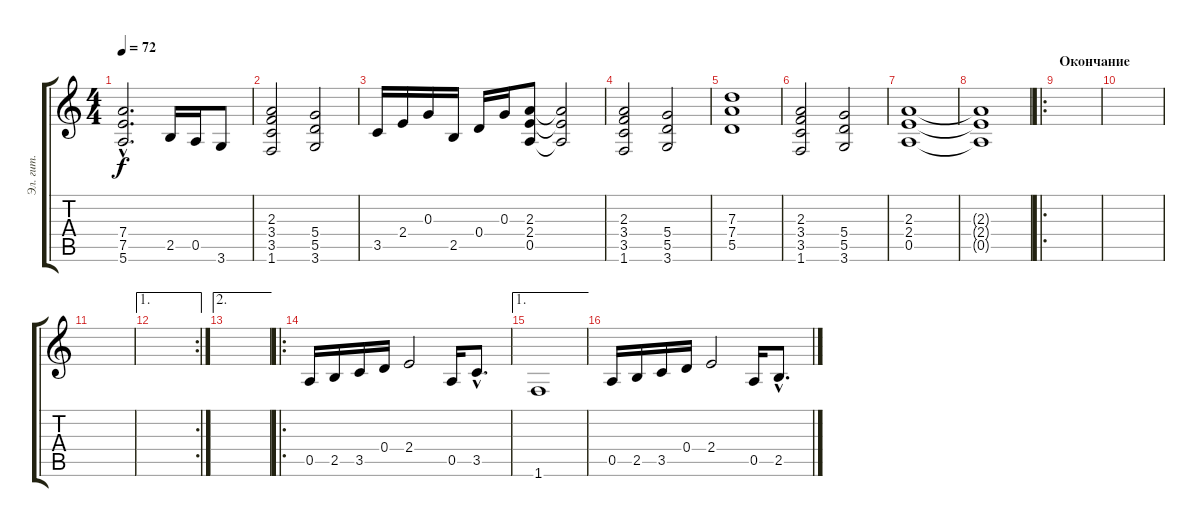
\track ("Эл. гит." "Эл. гит.") {instrument distortionguitar}
\staff {score tabs}
\tuning (E4 B3 G3 D3 A2 E2) {hide}
\ts (4 4)
\tempo 72
\clef g2
\ks c
(7.4{hac} 7.5{hac} 5.6{hac}).2{d dy f} 2.5.16 0.5.16 3.6.8 |
(2.3 3.4 3.5 1.6).2 (5.4 5.5 3.6).2 |
3.5.16 2.4.16 0.3.16 2.5.16 0.4.16 0.3.16 (2.3 2.4 0.5).8 (2.3{t} 2.4{t} 0.5{t}).2 |
(2.3 3.4 3.5 1.6).2 (5.4 5.5 3.6).2 |
(7.3 7.4 5.5).1 |
(2.3 3.4 3.5 1.6).2 (5.4 5.5 3.6).2 |
(2.3 2.4 0.5).1 |
(2.3{t} 2.4{t} 0.5{t}).1 |
\ro
\section ("" "Окончание")
|
|
|
\ae 1
\rc 2
|
\ae 2
|
\ro
0.5.16 2.5.16 3.5.16 0.4.16 2.4.2 0.5.16 3.5{hac}.8{d} |
\ae 1
1.6.1 |
0.5.16 2.5.16 3.5.16 0.4.16 2.4.2 0.5.16 2.5{hac}.8{d}
